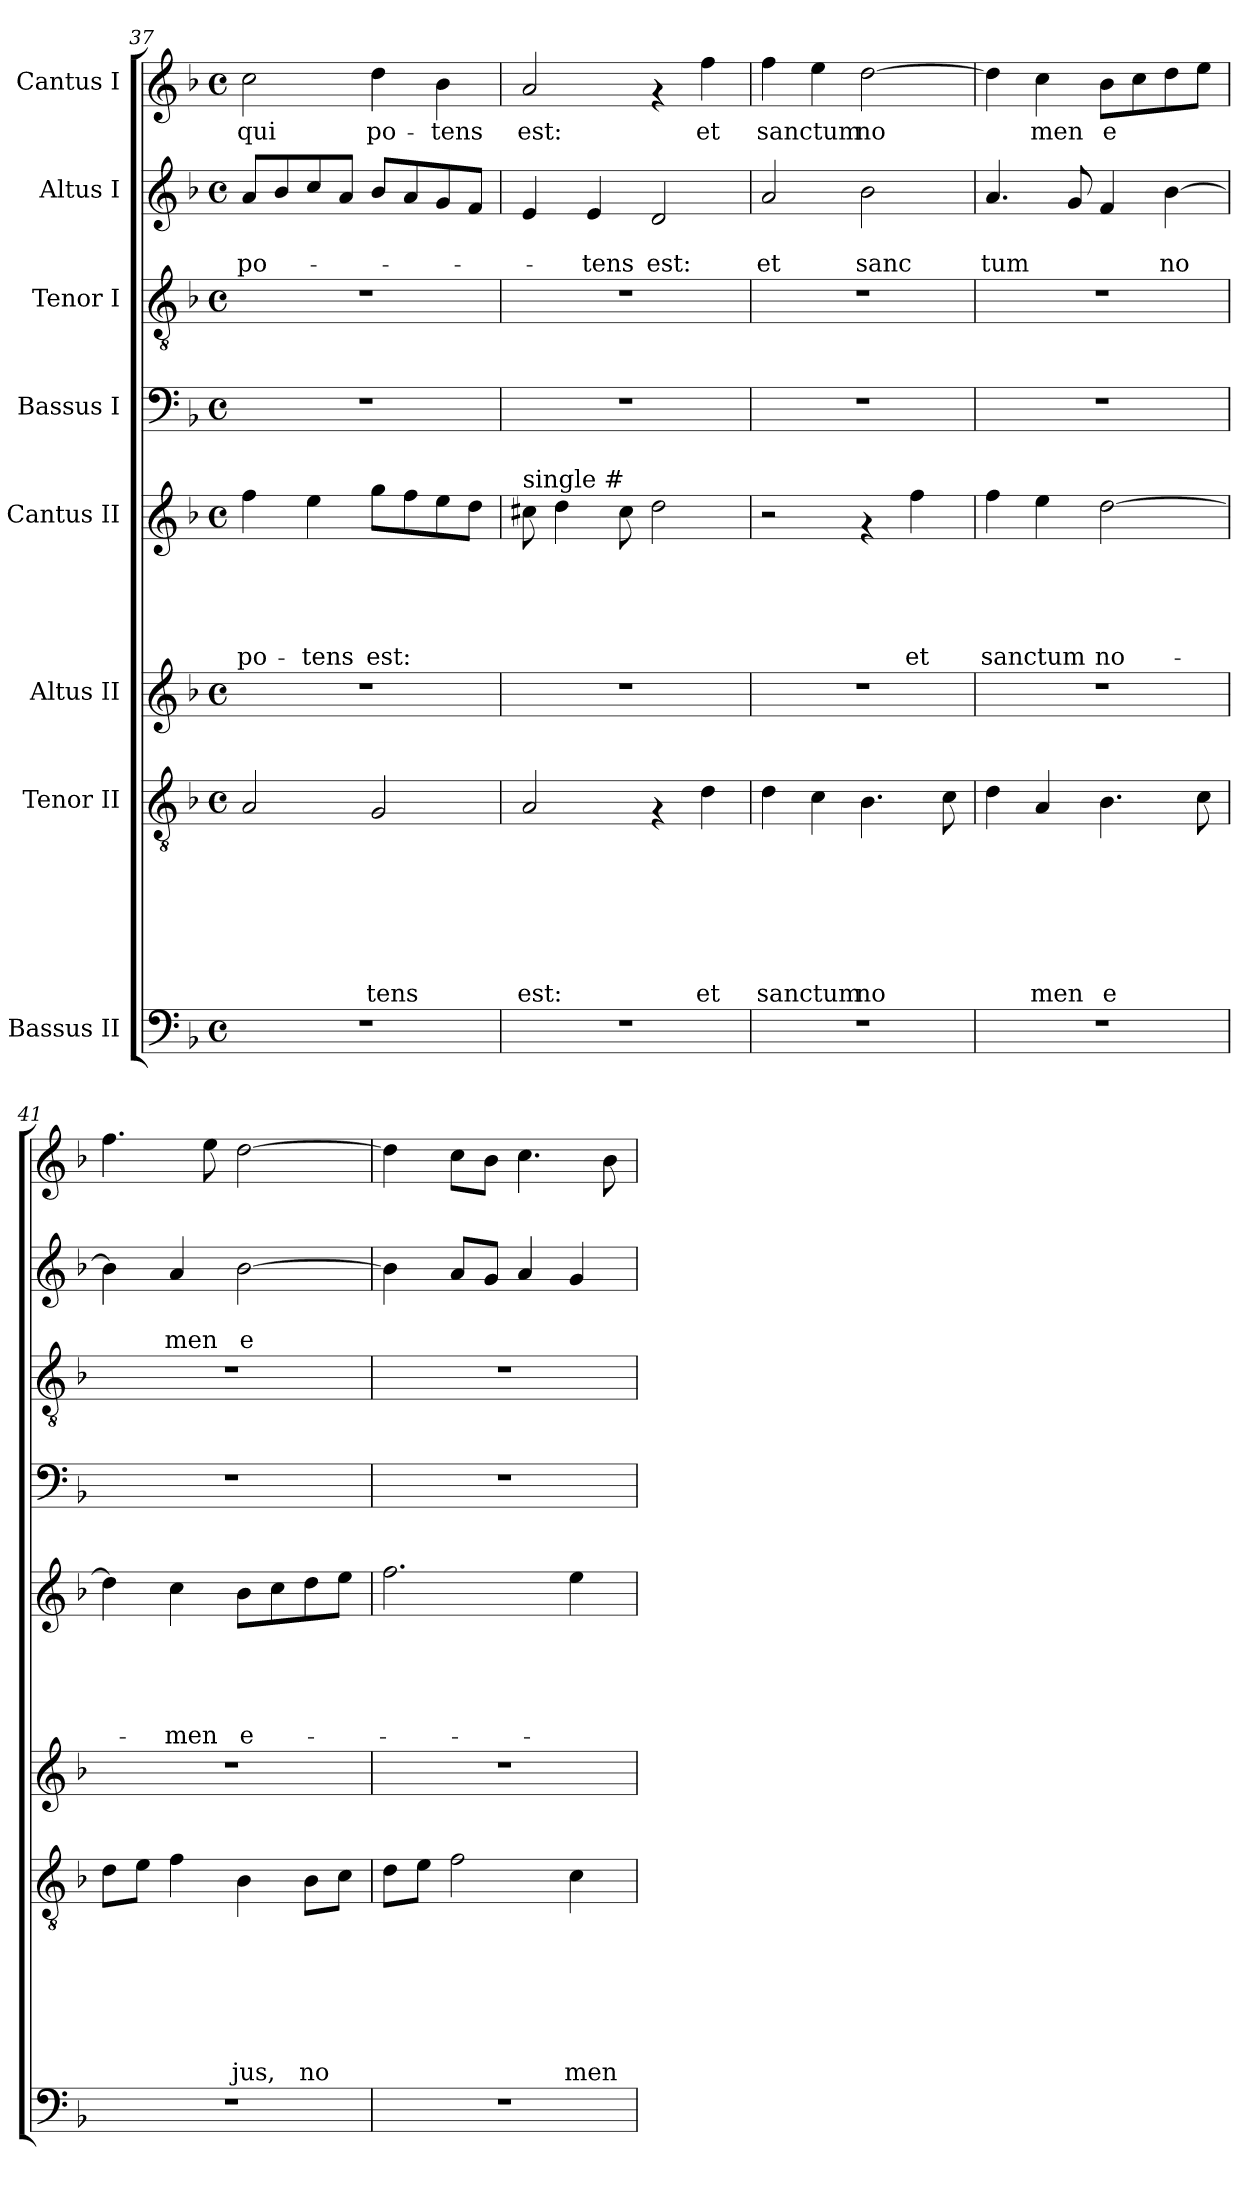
**kern	**kern	**text	**text	**text	**text	**text	**text	**text	**kern	**kern	**text	**text	**text	**text	**text	**kern	**kern	**kern	**text	**text	**kern	**text
*part8	*part7	*part7	*part7	*part7	*part7	*part7	*part7	*part7	*part6	*part5	*part5	*part5	*part5	*part5	*part5	*part4	*part3	*part2	*part2	*part2	*part1	*part1
*staff8	*staff7	*staff7	*staff7	*staff7	*staff7	*staff7	*staff7	*staff7	*staff6	*staff5	*staff5	*staff5	*staff5	*staff5	*staff5	*staff4	*staff3	*staff2	*staff2	*staff2	*staff1	*staff1
*I"Bassus II	*I"Tenor II	*	*	*	*	*	*	*	*I"Altus II	*I"Cantus II	*	*	*	*	*	*I"Bassus I	*I"Tenor I	*I"Altus I	*	*	*I"Cantus I	*
*clefF4	*clefGv2	*	*	*	*	*	*	*	*clefG2	*clefG2	*	*	*	*	*	*clefF4	*clefGv2	*clefG2	*	*	*clefG2	*
*k[b-]	*k[b-]	*	*	*	*	*	*	*	*k[b-]	*k[b-]	*	*	*	*	*	*k[b-]	*k[b-]	*k[b-]	*	*	*k[b-]	*
*F:	*F:	*	*	*	*	*	*	*	*F:	*F:	*	*	*	*	*	*F:	*F:	*F:	*	*	*F:	*
*M4/4	*M4/4	*	*	*	*	*	*	*	*M4/4	*M4/4	*	*	*	*	*	*M4/4	*M4/4	*M4/4	*	*	*M4/4	*
*met(c)	*met(c)	*	*	*	*	*	*	*	*met(c)	*met(c)	*	*	*	*	*	*met(c)	*met(c)	*met(c)	*	*	*met(c)	*
=37	=37	=37	=37	=37	=37	=37	=37	=37	=37	=37	=37	=37	=37	=37	=37	=37	=37	=37	=37	=37	=37	=37
!	!	!	!	!	!	!	!	!	!	!	!	!	!	!	!LO:LY:b	!	!	!	!	!LO:LY:b	!	!LO:LY:b
1r	2A/	.	.	.	.	.	.	.	1r	4ff\	.	.	.	.	po-	1r	1r	8a/L	.	po-	2cc\	qui
.	.	.	.	.	.	.	.	.	.	.	.	.	.	.	.	.	.	8b-/	.	.	.	.
!	!	!	!	!	!	!	!	!	!	!	!	!	!	!	!LO:LY:b	!	!	!	!	!	!	!
.	.	.	.	.	.	.	.	.	.	4ee\	.	.	.	.	-tens	.	.	8cc/	.	.	.	.
.	.	.	.	.	.	.	.	.	.	.	.	.	.	.	.	.	.	8a/J	.	.	.	.
!	!	!	!	!	!	!	!	!LO:LY:b	!	!	!	!	!	!	!LO:LY:b	!	!	!	!	!	!	!LO:LY:b
.	2G/	.	.	.	.	.	.	-tens	.	8gg\L	.	.	.	.	est:	.	.	8b-/L	.	.	4dd\	po-
.	.	.	.	.	.	.	.	.	.	8ff\	.	.	.	.	.	.	.	8a/	.	.	.	.
!	!	!	!	!	!	!	!	!	!	!	!	!	!	!	!	!	!	!	!	!	!	!LO:LY:b
.	.	.	.	.	.	.	.	.	.	8ee\	.	.	.	.	.	.	.	8g/	.	.	4b-\	-tens
.	.	.	.	.	.	.	.	.	.	8dd\J	.	.	.	.	.	.	.	8f/J	.	.	.	.
!!LO:PB:g=z
=38	=38	=38	=38	=38	=38	=38	=38	=38	=38	=38	=38	=38	=38	=38	=38	=38	=38	=38	=38	=38	=38	=38
!	!	!	!	!	!	!	!	!	!	!LO:TX:a:t=single #	!	!	!	!	!	!	!	!	!	!	!	!
!	!	!	!	!	!	!	!	!LO:LY:b	!	!	!	!	!	!	!	!	!	!	!	!	!	!LO:LY:b
1r	2A/	.	.	.	.	.	.	est:	1r	8cc#\	.	.	.	.	.	1r	1r	4e/	.	.	2a/	est:
.	.	.	.	.	.	.	.	.	.	4dd\	.	.	.	.	.	.	.	.	.	.	.	.
!	!	!	!	!	!	!	!	!	!	!	!	!	!	!	!	!	!	!	!	!LO:LY:b	!	!
.	.	.	.	.	.	.	.	.	.	.	.	.	.	.	.	.	.	4e/	.	-tens	.	.
.	.	.	.	.	.	.	.	.	.	8cc#\	.	.	.	.	.	.	.	.	.	.	.	.
!	!	!	!	!	!	!	!	!	!	!	!	!	!	!	!	!	!	!	!	!LO:LY:b	!	!
.	4rF	.	.	.	.	.	.	.	.	2dd\	.	.	.	.	.	.	.	2d/	.	est:	4rf	.
!	!	!	!	!	!	!	!	!LO:LY:b	!	!	!	!	!	!	!	!	!	!	!	!	!	!LO:LY:b
.	4d\	.	.	.	.	.	.	et	.	.	.	.	.	.	.	.	.	.	.	.	4ff\	et
=39	=39	=39	=39	=39	=39	=39	=39	=39	=39	=39	=39	=39	=39	=39	=39	=39	=39	=39	=39	=39	=39	=39
!	!	!	!	!	!	!	!	!LO:LY:b	!	!	!	!	!	!	!	!	!	!	!	!LO:LY:b	!	!LO:LY:b
1r	4d\	.	.	.	.	.	.	sanctum	1r	2r	.	.	.	.	.	1r	1r	2a/	.	et	4ff\	sanctum
.	4c\	.	.	.	.	.	.	.	.	.	.	.	.	.	.	.	.	.	.	.	4ee\	.
!	!	!	!	!	!	!	!	!LO:LY:b	!	!	!	!	!	!	!	!	!	!	!	!LO:LY:b	!	!LO:LY:b
.	4.B-\	.	.	.	.	.	.	no	.	4rf	.	.	.	.	.	.	.	2b-\	.	sanc	[>2dd\	no
!	!	!	!	!	!	!	!	!	!	!	!	!	!	!	!LO:LY:b	!	!	!	!	!	!	!
.	.	.	.	.	.	.	.	.	.	4ff\	.	.	.	.	et	.	.	.	.	.	.	.
.	8c\	.	.	.	.	.	.	.	.	.	.	.	.	.	.	.	.	.	.	.	.	.
=40	=40	=40	=40	=40	=40	=40	=40	=40	=40	=40	=40	=40	=40	=40	=40	=40	=40	=40	=40	=40	=40	=40
!	!	!	!	!	!	!	!	!	!	!	!	!	!	!	!LO:LY:b	!	!	!	!	!LO:LY:b	!	!
1r	4d\	.	.	.	.	.	.	.	1r	4ff\	.	.	.	.	sanctum	1r	1r	4.a/	.	tum	4dd\]	.
!	!	!	!	!	!	!	!	!LO:LY:b	!	!	!	!	!	!	!	!	!	!	!	!	!	!LO:LY:b
.	4A/	.	.	.	.	.	.	men	.	4ee\	.	.	.	.	.	.	.	.	.	.	4cc\	men
.	.	.	.	.	.	.	.	.	.	.	.	.	.	.	.	.	.	8g/	.	.	.	.
!	!	!	!	!	!	!	!	!LO:LY:b	!	!	!	!	!	!	!LO:LY:b	!	!	!	!	!	!	!LO:LY:b
.	4.B-\	.	.	.	.	.	.	e	.	[>2dd\	.	.	.	.	no-	.	.	4f/	.	.	8b-\L	e
.	.	.	.	.	.	.	.	.	.	.	.	.	.	.	.	.	.	.	.	.	8cc\	.
!	!	!	!	!	!	!	!	!	!	!	!	!	!	!	!	!	!	!	!	!LO:LY:b	!	!
.	.	.	.	.	.	.	.	.	.	.	.	.	.	.	.	.	.	[>4b-\	.	no	8dd\	.
.	8c\	.	.	.	.	.	.	.	.	.	.	.	.	.	.	.	.	.	.	.	8ee\J	.
=41	=41	=41	=41	=41	=41	=41	=41	=41	=41	=41	=41	=41	=41	=41	=41	=41	=41	=41	=41	=41	=41	=41
1r	8d\L	.	.	.	.	.	.	.	1r	4dd\]	.	.	.	.	.	1r	1r	4b-\]	.	.	4.ff\	.
.	8e\J	.	.	.	.	.	.	.	.	.	.	.	.	.	.	.	.	.	.	.	.	.
!	!	!	!	!	!	!	!	!	!	!	!	!	!	!	!LO:LY:b	!	!	!	!	!LO:LY:b	!	!
.	4f\	.	.	.	.	.	.	.	.	4cc\	.	.	.	.	-men	.	.	4a/	.	men	.	.
.	.	.	.	.	.	.	.	.	.	.	.	.	.	.	.	.	.	.	.	.	8ee\	.
!	!	!	!	!	!	!	!	!LO:LY:b	!	!	!	!	!	!	!LO:LY:b	!	!	!	!	!LO:LY:b	!	!
.	4B-\	.	.	.	.	.	.	jus,	.	8b-\L	.	.	.	.	e-	.	.	[>2b-\	.	e	[>2dd\	.
.	.	.	.	.	.	.	.	.	.	8cc\	.	.	.	.	.	.	.	.	.	.	.	.
!	!	!	!	!	!	!	!	!LO:LY:b	!	!	!	!	!	!	!	!	!	!	!	!	!	!
.	8B-\L	.	.	.	.	.	.	no	.	8dd\	.	.	.	.	.	.	.	.	.	.	.	.
.	8c\J	.	.	.	.	.	.	.	.	8ee\J	.	.	.	.	.	.	.	.	.	.	.	.
=42	=42	=42	=42	=42	=42	=42	=42	=42	=42	=42	=42	=42	=42	=42	=42	=42	=42	=42	=42	=42	=42	=42
1r	8d\L	.	.	.	.	.	.	.	1r	2.ff\	.	.	.	.	.	1r	1r	4b-\]	.	.	4dd\]	.
.	8e\J	.	.	.	.	.	.	.	.	.	.	.	.	.	.	.	.	.	.	.	.	.
.	2f\	.	.	.	.	.	.	.	.	.	.	.	.	.	.	.	.	8a/L	.	.	8cc\L	.
.	.	.	.	.	.	.	.	.	.	.	.	.	.	.	.	.	.	8g/J	.	.	8b-\J	.
.	.	.	.	.	.	.	.	.	.	.	.	.	.	.	.	.	.	4a/	.	.	4.cc\	.
!	!	!	!	!	!	!	!	!LO:LY:b	!	!	!	!	!	!	!	!	!	!	!	!	!	!
.	4c\	.	.	.	.	.	.	men	.	4ee\	.	.	.	.	.	.	.	4g/	.	.	.	.
.	.	.	.	.	.	.	.	.	.	.	.	.	.	.	.	.	.	.	.	.	8b-\	.
=	=	=	=	=	=	=	=	=	=	=	=	=	=	=	=	=	=	=	=	=	=	=
*-	*-	*-	*-	*-	*-	*-	*-	*-	*-	*-	*-	*-	*-	*-	*-	*-	*-	*-	*-	*-	*-	*-
